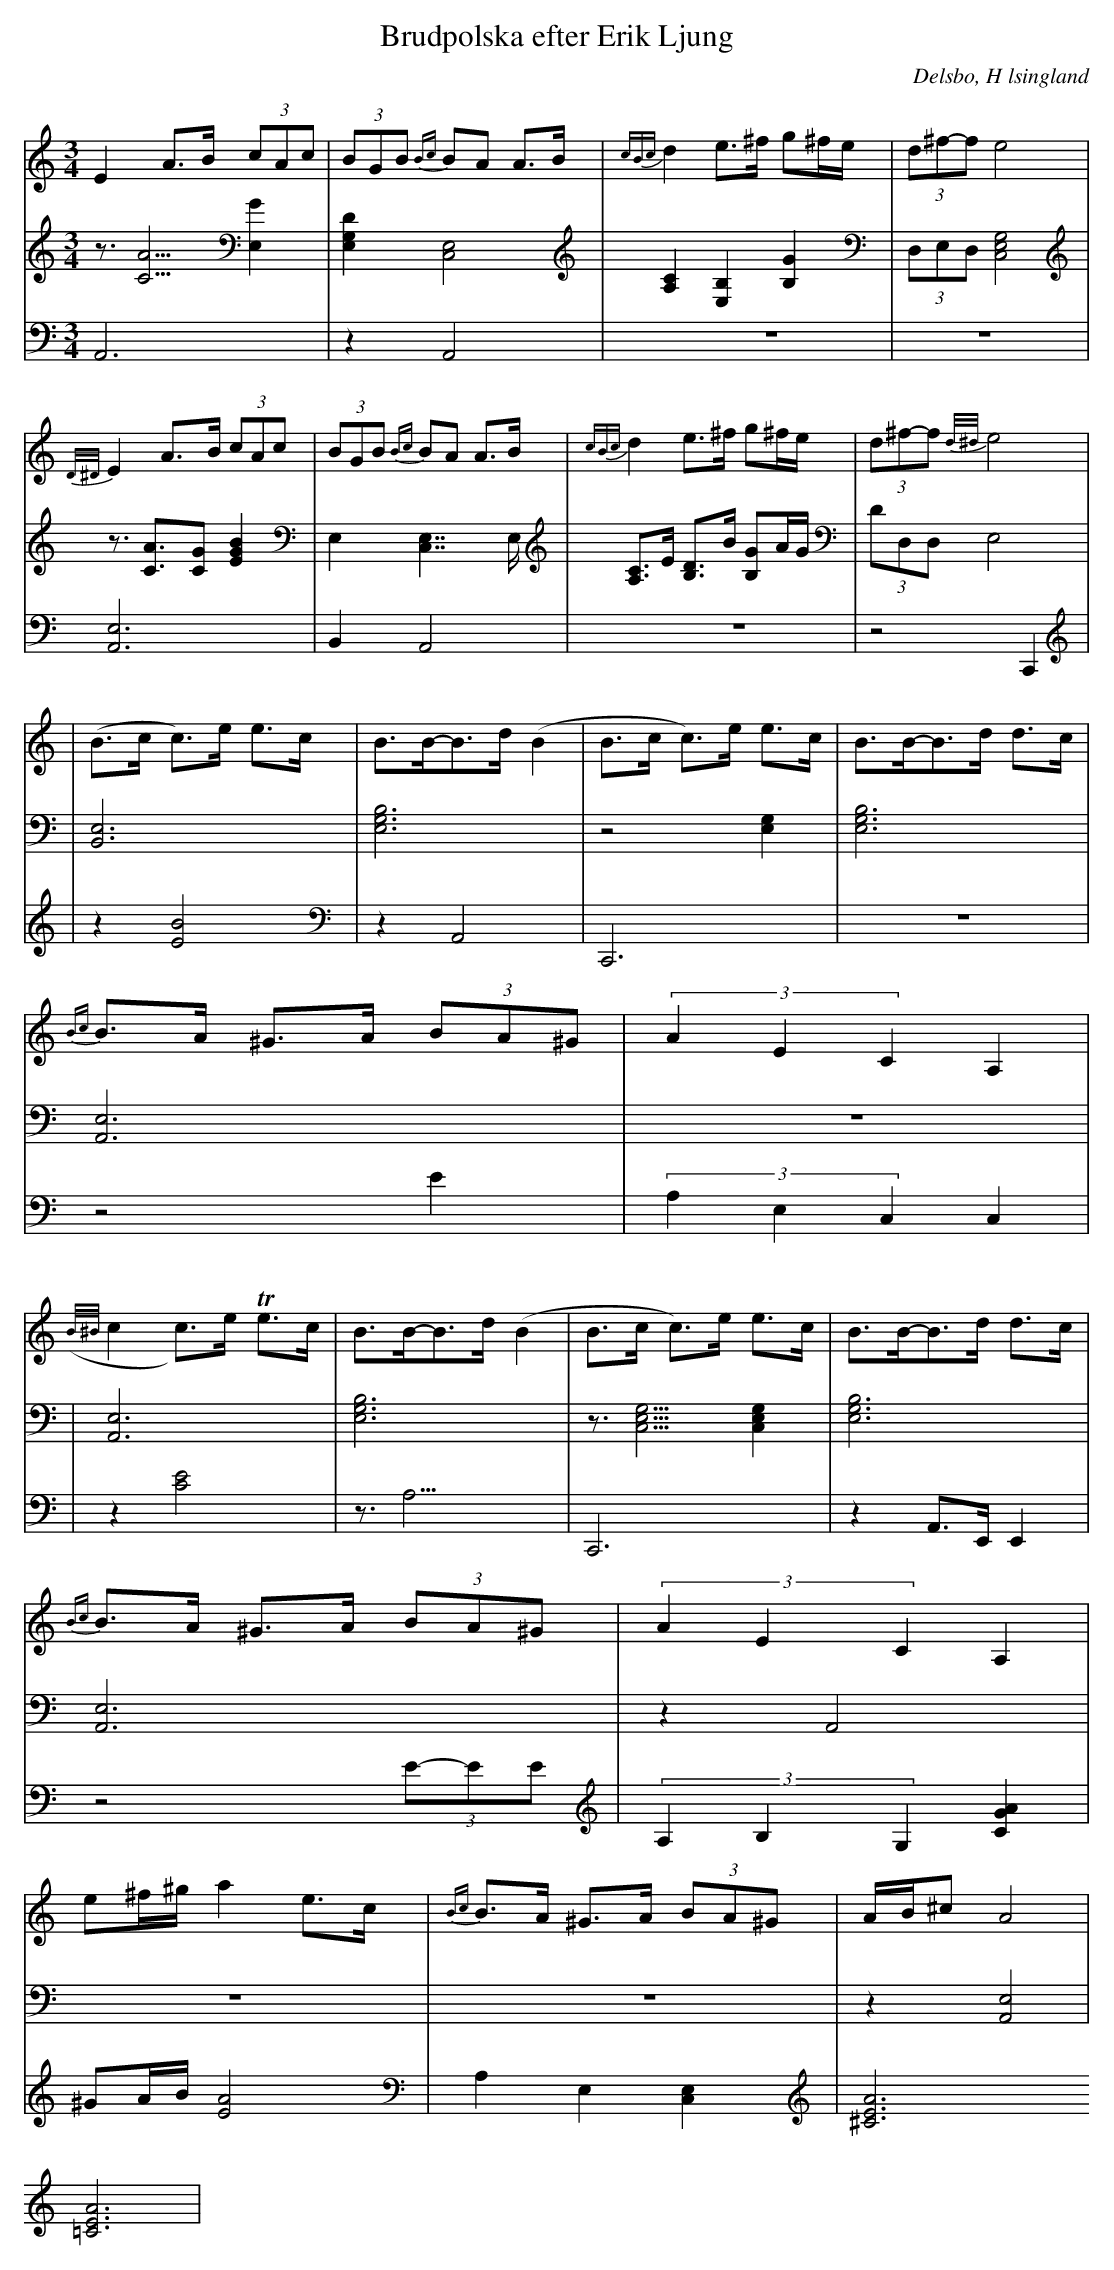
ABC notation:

X:1
T: Brudpolska efter Erik Ljung
Q: 105
O: Delsbo, H lsingland
M: 3/4
L: 1/8
K: Am
V:1
V:2
V:3 =Merge
V:1
E2 A>B (3cAc| (3BGB {Bc}BA A>B|{cBc}d2 e>^f g^f/e/|(3d^f-f e4 |
{D/^D/}E2 A>B (3cAc| (3BGB {Bc}BA A>B|{cBc}d2 e>^f g^f/e/|(3d^f-f {d/^d/}e4 |
|(B>c c)>e e>c|B>B-B>d (B2|B>c c)>e e>c|B>B-B>d d>c|
{Bc}B>A ^G>A (3BA^G|(3A2E2C2 A,2|
({B/^B/}c2 c)>e Te>c|B>B-B>d (B2|B>c c)>e e>c|B>B-B>d d>c|
{Bc}B>A ^G>A (3BA^G|(3A2E2C2 A,2|
e^f/^g/ a2 e>c|{Bc}B>A ^G>A (3BA^G|A/B/^c A4|
V:2
z3/2[A5/2C5/2] [E,2G2]|[D2E,2G,2] [C,4E,4]|[A,2C2] [E,2B,2] [B,2G2]|(3D,E,D, [E,4G,4C,4]|
z3/2 [A3/2C3/2][GC] [B2E2G2]|E,2 [C,7/2E,7/2]E,/|[A,C]>E [B,D]>B [B,G]A/G/|(3DD,D, [E,4]|
|[B,,6E,6]|[E,6G,6B,6]|z4[G,2E,2]|[E,6G,6B,6]|
[A,,6E,6]|z6|
|[A,,6E,6]|[E,6G,6B,6]|z3/2[E,5/2G,5/2C,5/2] [E,2G,2C,2]|[E,6G,6B,6]|
[A,,6E,6]|z2 A,,4|
z6|z6|z2 [A,,4E,4]|
V:3
A,,6|z2 A,,4|z6|z6|
[A,,6E,6]|B,,2 A,,4|z6|z4  C,,2|
|z2 [B4E4]|z2 A,,4|C,,6|z6|
z4 E2|(3A,2E,2C,2 [C,2]|
|z2 [C4E4]|z3<A,3|C,,6|z2 A,,>E,, E,,2|
z4 (3E-EE|(3A,2B,2G,2 [G2A2C2]|
^GA/B/ [A4E4]|A,2 E,2 [C,2E,2]|[A6^C6E6] [A6=C6E6]|
